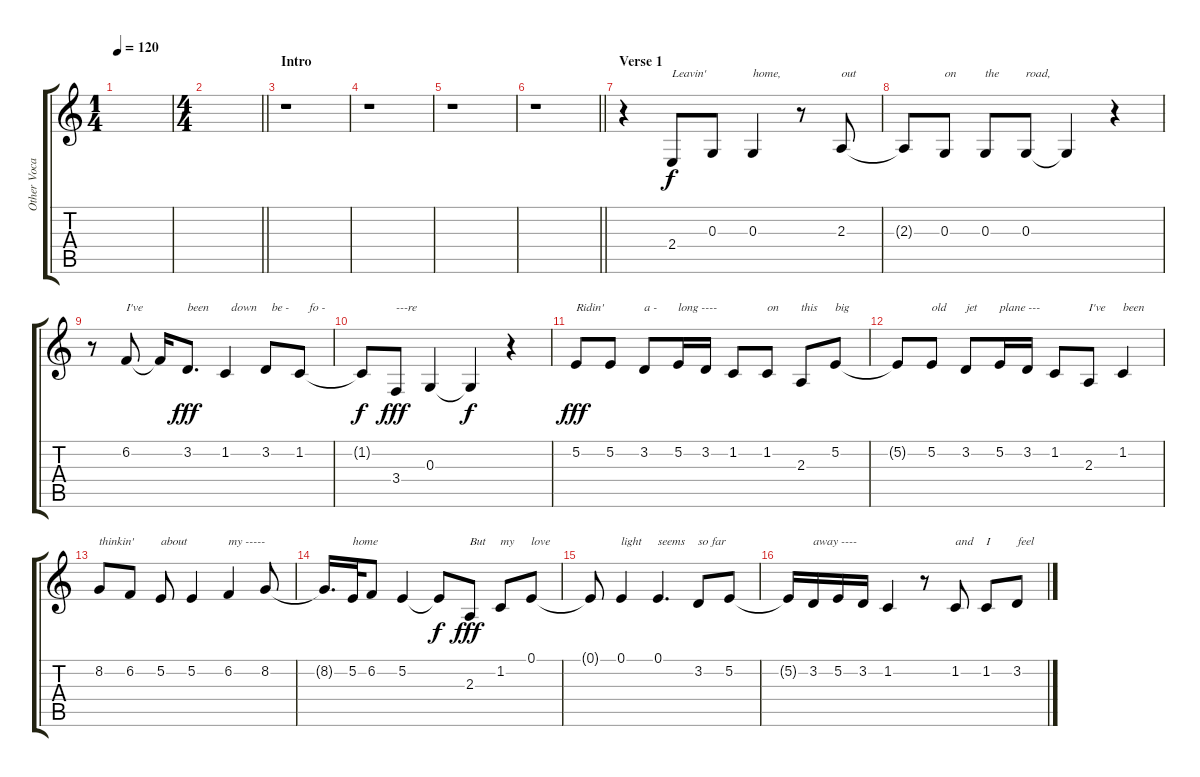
\track ("Other Vocals" "Other Voca") {instrument tenorsax}
\staff {score tabs}
\tuning (E4 B3 G3 D3 A2 E2) {hide}
\ts (1 4)
\tempo 120
\clef g2
\ks c
|
\ts (4 4)
\barLineRight lightlight
|
\section ("" "Intro")
r.1 |
r.1 |
r.1 |
\barLineRight lightlight
r.1 |
\section ("" "Verse 1")
r.4 2.4.8{txt "Leavin'"} 0.3.8 0.3.4{txt "home,"} r.8 2.3.8{txt "out"} |
2.3{t}.8 0.3.8{txt "on"} 0.3.8{txt "the"} 0.3.8{txt "road,"} 0.3{t}.4 r.4 |
r.8 6.2.8{txt "I've"} 6.2{t}.16{dy f} 3.2.8{d txt "been" dy fff} 1.2.4{txt "  down"} 3.2.8{txt "  be -"} 1.2.8{txt "   fo -"} |
1.2{t}.8{dy f} 3.4.8{txt "---re" dy fff} 0.3.4 0.3{t}.4{dy f} r.4 |
5.2.8{txt "Ridin'" dy fff} 5.2.8{txt " "} 3.2.8{txt "a -"} 5.2.16{txt "long ----"} 3.2.16 1.2.8{txt " "} 1.2.8{txt "on"} 2.3.8{txt "this"} 5.2.8{txt "big"} |
5.2{t}.8 5.2.8{txt "old"} 3.2.8{txt "jet"} 5.2.16{txt "plane ---"} 3.2.16 1.2.8 2.3.8{txt "I've"} 1.2.4{txt "been"} |
8.2.8{txt "thinkin'"} 6.2.8 5.2.8{txt "about"} 5.2.4 6.2.4{txt "my -----"} 8.2.8 |
8.2{t}.16{d} 5.2.32{txt "home"} 6.2.8 5.2.4 5.2{t}.8{dy f} 2.3.8{txt "But" dy fff} 1.2.8{txt "my"} 0.1.8{txt "love"} |
0.1{t}.8 0.1.4{txt "light"} 0.1.4{d txt "seems"} 3.2.8{txt "so far"} 5.2.8 |
5.2{t}.16 3.2.16{txt "away ----"} 5.2.16 3.2.16 1.2.4 r.8 1.2.8{txt "and"} 1.2.8{txt "I"} 3.2.8{txt "feel"}
